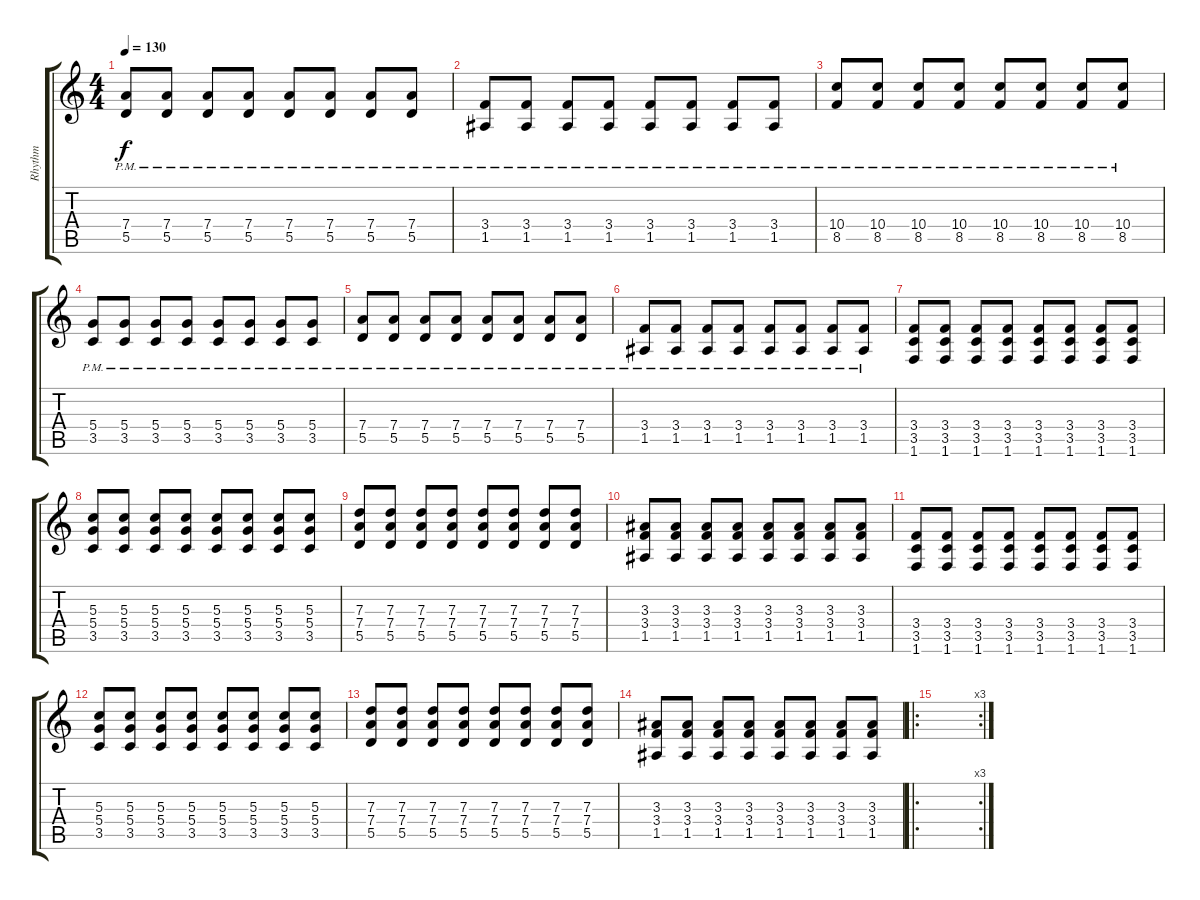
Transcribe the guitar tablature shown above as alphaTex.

\track ("Rhythm" "Rhythm") {instrument electricguitarclean}
\staff {score tabs}
\tuning (E4 B3 G3 D3 A2 E2) {hide}
\ts (4 4)
\tempo 130
\clef g2
\ks c
(7.4{pm} 5.5{pm}).8{dy f} (7.4{pm} 5.5{pm}).8 (7.4{pm} 5.5{pm}).8 (7.4{pm} 5.5{pm}).8 (7.4{pm} 5.5{pm}).8 (7.4{pm} 5.5{pm}).8 (7.4{pm} 5.5{pm}).8 (7.4{pm} 5.5{pm}).8 |
(3.4{pm} 1.5{pm}).8 (3.4{pm} 1.5{pm}).8 (3.4{pm} 1.5{pm}).8 (3.4{pm} 1.5{pm}).8 (3.4{pm} 1.5{pm}).8 (3.4{pm} 1.5{pm}).8 (3.4{pm} 1.5{pm}).8 (3.4{pm} 1.5{pm}).8 |
(10.4{pm} 8.5{pm}).8 (10.4{pm} 8.5{pm}).8 (10.4{pm} 8.5{pm}).8 (10.4{pm} 8.5{pm}).8 (10.4{pm} 8.5{pm}).8 (10.4{pm} 8.5{pm}).8 (10.4{pm} 8.5{pm}).8 (10.4{pm} 8.5{pm}).8 |
(5.4{pm} 3.5{pm}).8 (5.4{pm} 3.5{pm}).8 (5.4{pm} 3.5{pm}).8 (5.4{pm} 3.5{pm}).8 (5.4{pm} 3.5{pm}).8 (5.4{pm} 3.5{pm}).8 (5.4{pm} 3.5{pm}).8 (5.4{pm} 3.5{pm}).8 |
(7.4{pm} 5.5{pm}).8 (7.4{pm} 5.5{pm}).8 (7.4{pm} 5.5{pm}).8 (7.4{pm} 5.5{pm}).8 (7.4{pm} 5.5{pm}).8 (7.4{pm} 5.5{pm}).8 (7.4{pm} 5.5{pm}).8 (7.4{pm} 5.5{pm}).8 |
(3.4{pm} 1.5{pm}).8 (3.4{pm} 1.5{pm}).8 (3.4{pm} 1.5{pm}).8 (3.4{pm} 1.5{pm}).8 (3.4{pm} 1.5{pm}).8 (3.4{pm} 1.5{pm}).8 (3.4{pm} 1.5{pm}).8 (3.4{pm} 1.5{pm}).8 |
(3.4 3.5 1.6).8 (3.4 3.5 1.6).8 (3.4 3.5 1.6).8 (3.4 3.5 1.6).8 (3.4 3.5 1.6).8 (3.4 3.5 1.6).8 (3.4 3.5 1.6).8 (3.4 3.5 1.6).8 |
(5.3 5.4 3.5).8 (5.3 5.4 3.5).8 (5.3 5.4 3.5).8 (5.3 5.4 3.5).8 (5.3 5.4 3.5).8 (5.3 5.4 3.5).8 (5.3 5.4 3.5).8 (5.3 5.4 3.5).8 |
(7.3 7.4 5.5).8 (7.3 7.4 5.5).8 (7.3 7.4 5.5).8 (7.3 7.4 5.5).8 (7.3 7.4 5.5).8 (7.3 7.4 5.5).8 (7.3 7.4 5.5).8 (7.3 7.4 5.5).8 |
(3.3 3.4 1.5).8 (3.3 3.4 1.5).8 (3.3 3.4 1.5).8 (3.3 3.4 1.5).8 (3.3 3.4 1.5).8 (3.3 3.4 1.5).8 (3.3 3.4 1.5).8 (3.3 3.4 1.5).8 |
(3.4 3.5 1.6).8 (3.4 3.5 1.6).8 (3.4 3.5 1.6).8 (3.4 3.5 1.6).8 (3.4 3.5 1.6).8 (3.4 3.5 1.6).8 (3.4 3.5 1.6).8 (3.4 3.5 1.6).8 |
(5.3 5.4 3.5).8 (5.3 5.4 3.5).8 (5.3 5.4 3.5).8 (5.3 5.4 3.5).8 (5.3 5.4 3.5).8 (5.3 5.4 3.5).8 (5.3 5.4 3.5).8 (5.3 5.4 3.5).8 |
(7.3 7.4 5.5).8 (7.3 7.4 5.5).8 (7.3 7.4 5.5).8 (7.3 7.4 5.5).8 (7.3 7.4 5.5).8 (7.3 7.4 5.5).8 (7.3 7.4 5.5).8 (7.3 7.4 5.5).8 |
(3.3 3.4 1.5).8 (3.3 3.4 1.5).8 (3.3 3.4 1.5).8 (3.3 3.4 1.5).8 (3.3 3.4 1.5).8 (3.3 3.4 1.5).8 (3.3 3.4 1.5).8 (3.3 3.4 1.5).8 |
\ro
\rc 3
